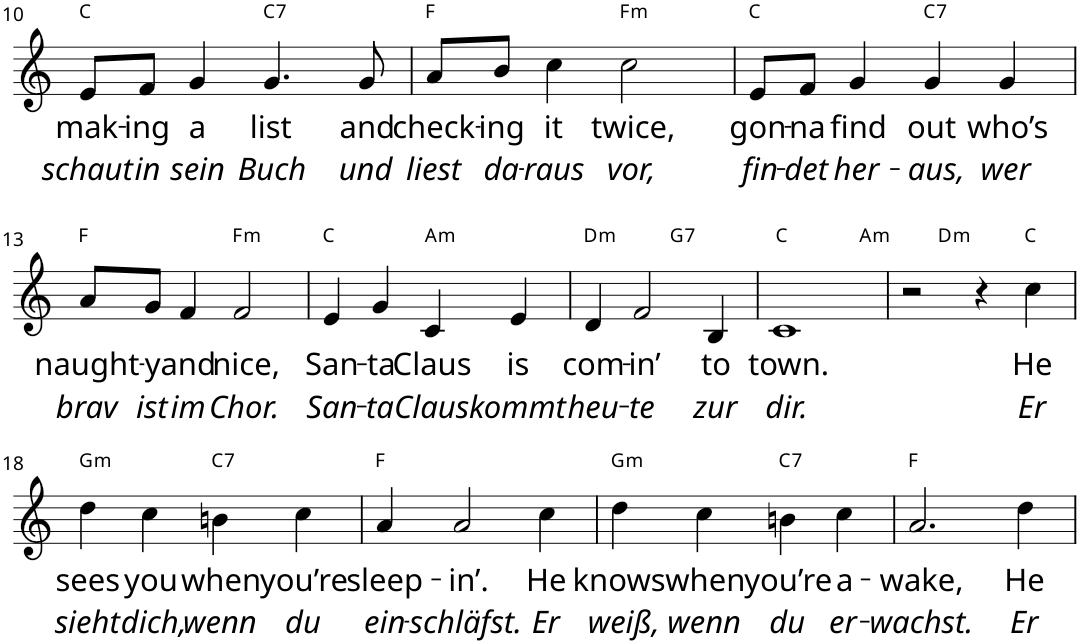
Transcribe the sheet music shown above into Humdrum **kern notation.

**kern	**text	**text	**harte
*part1	*part1	*part1	*part1
*staff1	*staff1	*staff1	*
*I"Stimme	*	*	*
*I'St.	*	*	*
!!LO:PB:g=z
*clefG2	*	*	*
*k[]	*	*	*
*M4/4	*	*	*
=10	=10	=10	=10
!	!LO:LY:b	!LO:LY:b	!
8e/L	mak-	schaut	C:maj
!	!LO:LY:b	!LO:LY:b	!
8f/J	-ing	in	.
!	!LO:LY:b	!LO:LY:b	!
4g/	a	sein	.
!	!LO:LY:b	!LO:LY:b	!LO:H:kt=7
4.g/	list	Buch	C:7
!	!LO:LY:b	!LO:LY:b	!
8g/	and	und	.
=11	=11	=11	=11
!	!LO:LY:b	!LO:LY:b	!
8a/L	check-	liest	F:maj
!	!LO:LY:b	!LO:LY:b	!
8b/J	-ing	da-	.
!	!LO:LY:b	!LO:LY:b	!
4cc\	it	-raus	.
!	!LO:LY:b	!LO:LY:b	!LO:H:kt=m
2cc\	twice,	vor,	F:min
=12	=12	=12	=12
!	!LO:LY:b	!LO:LY:b	!
8e/L	gon-	fin-	C:maj
!	!LO:LY:b	!LO:LY:b	!
8f/J	-na	-det	.
!	!LO:LY:b	!LO:LY:b	!
4g/	find	her-	.
!	!LO:LY:b	!LO:LY:b	!LO:H:kt=7
4g/	out	-aus,	C:7
!	!LO:LY:b	!LO:LY:b	!
4g/	who’s	wer	.
!!LO:LB:g=z
=13	=13	=13	=13
!	!LO:LY:b	!LO:LY:b	!
8a/L	naught-	brav	F:maj
!	!LO:LY:b	!LO:LY:b	!
8g/J	-y	ist	.
!	!LO:LY:b	!LO:LY:b	!
4f/	and	im	.
!	!LO:LY:b	!LO:LY:b	!LO:H:kt=m
2f/	nice,	Chor.	F:min
=14	=14	=14	=14
!	!LO:LY:b	!LO:LY:b	!
4e/	San-	San-	C:maj
!	!LO:LY:b	!LO:LY:b	!
4g/	-ta	-ta	.
!	!LO:LY:b	!LO:LY:b	!LO:H:kt=m
4c/	Claus	Claus	A:min
!	!LO:LY:b	!LO:LY:b	!
4e/	is	kommt	.
=15	=15	=15	=15
!	!LO:LY:b	!LO:LY:b	!LO:H:kt=m
*^	*	*	*
4d/	2ryy	com-	heu-	D:min
!	!	!LO:LY:b	!LO:LY:b	!
2f/	.	-in’	-te	.
!	!	!	!	!LO:H:kt=7
.	2ryy	.	.	G:7
!	!	!LO:LY:b	!LO:LY:b	!
4B/	.	to	zur	.
=16	=16	=16	=16	=16
!	!	!LO:LY:b	!LO:LY:b	!
1c	2.ryy	town.	dir.	C:maj
!	!	!	!	!LO:H:kt=m
.	4ryy	.	.	A:min
=17	=17	=17	=17	=17
2r	4ryy	.	.	.
!	!	!	!	!LO:H:kt=m
.	2.ryy	.	.	D:min
4r	.	.	.	.
!	!	!LO:LY:b	!LO:LY:b	!
4cc\	.	He	Er	C:maj
!!LO:LB:g=z	!!
=18	=18	=18	=18	=18
!	!	!LO:LY:b	!LO:LY:b	!LO:H:kt=m
*v	*v	*	*	*
4dd\	sees	sieht	G:min
!	!LO:LY:b	!LO:LY:b	!
4cc\	you	dich,	.
!	!LO:LY:b	!LO:LY:b	!LO:H:kt=7
4bn\	when	wenn	C:7
!	!LO:LY:b	!LO:LY:b	!
4cc\	you’re	du	.
=19	=19	=19	=19
!	!LO:LY:b	!LO:LY:b	!
4a/	sleep-	ein-	F:maj
!	!LO:LY:b	!LO:LY:b	!
2a/	-in’.	-schläfst.	.
!	!LO:LY:b	!LO:LY:b	!
4cc\	He	Er	.
=20	=20	=20	=20
!	!LO:LY:b	!LO:LY:b	!LO:H:kt=m
4dd\	knows	weiß,	G:min
!	!LO:LY:b	!LO:LY:b	!
4cc\	when	wenn	.
!	!LO:LY:b	!LO:LY:b	!LO:H:kt=7
4bn\	you’re	du	C:7
!	!LO:LY:b	!LO:LY:b	!
4cc\	a-	er-	.
=21	=21	=21	=21
!	!LO:LY:b	!LO:LY:b	!
2.a/	-wake,	-wachst.	F:maj
!	!LO:LY:b	!LO:LY:b	!
4dd\	He	Er	.
=	=	=	=
*-	*-	*-	*-
